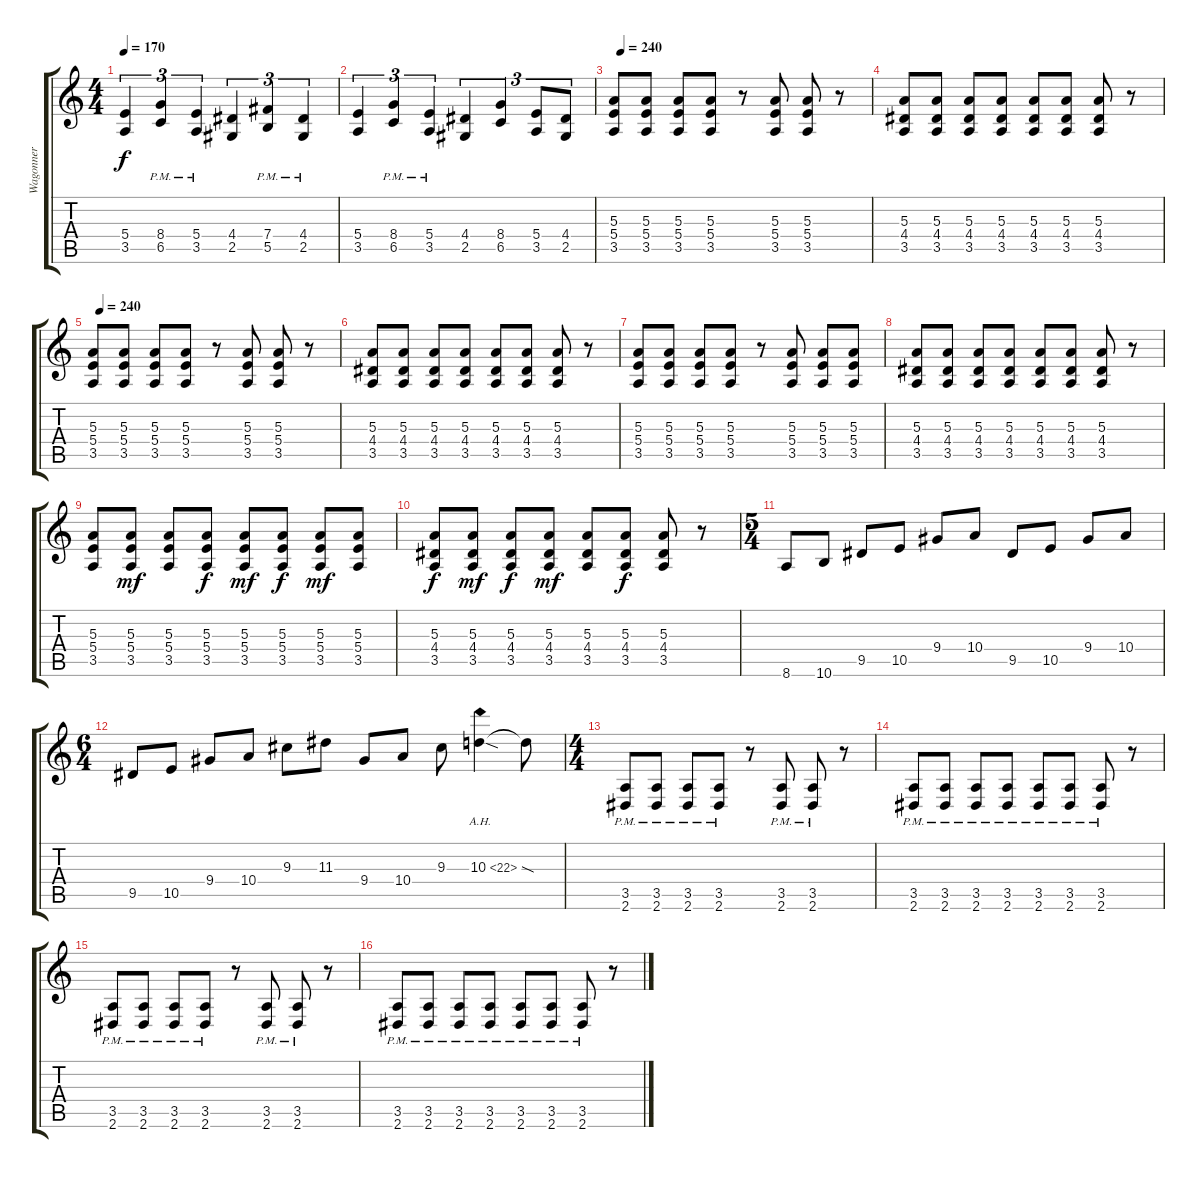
\track ("Wagonner" "Wagonner") {instrument distortionguitar}
\staff {score tabs}
\tuning (Db4 Ab3 E3 B2 Gb2 Db2) {hide}
\ts (4 4)
\tempo 170
\clef g2
\ks c
(5.4 3.5).4{tu (3 2) dy f} (8.4{pm} 6.5{pm}).4{tu (3 2)} (5.4{pm} 3.5{pm}).4{tu (3 2)} (4.4 2.5).4{tu (3 2)} (7.4{pm} 5.5{pm}).4{tu (3 2)} (4.4{pm} 2.5{pm}).4{tu (3 2)} |
(5.4 3.5).4{tu (3 2)} (8.4{pm} 6.5{pm}).4{tu (3 2)} (5.4{pm} 3.5{pm}).4{tu (3 2)} (4.4 2.5).4{tu (3 2)} (8.4 6.5).4{tu (3 2)} (5.4 3.5).8{tu (3 2)} (4.4 2.5).8{tu (3 2)} |
\tempo (240 0.03125)
(5.3 5.4 3.5).8 (5.3 5.4 3.5).8 (5.3 5.4 3.5).8 (5.3 5.4 3.5).8 r.8 (5.3 5.4 3.5).8 (5.3 5.4 3.5).8 r.8 |
(5.3 4.4 3.5).8 (5.3 4.4 3.5).8 (5.3 4.4 3.5).8 (5.3 4.4 3.5).8 (5.3 4.4 3.5).8 (5.3 4.4 3.5).8 (5.3 4.4 3.5).8 r.8 |
\tempo (240 0.03125)
(5.3 5.4 3.5).8 (5.3 5.4 3.5).8 (5.3 5.4 3.5).8 (5.3 5.4 3.5).8 r.8 (5.3 5.4 3.5).8 (5.3 5.4 3.5).8 r.8 |
(5.3 4.4 3.5).8 (5.3 4.4 3.5).8 (5.3 4.4 3.5).8 (5.3 4.4 3.5).8 (5.3 4.4 3.5).8 (5.3 4.4 3.5).8 (5.3 4.4 3.5).8 r.8 |
(5.3 5.4 3.5).8 (5.3 5.4 3.5).8 (5.3 5.4 3.5).8 (5.3 5.4 3.5).8 r.8 (5.3 5.4 3.5).8 (5.3 5.4 3.5).8 (5.3 5.4 3.5).8 |
(5.3 4.4 3.5).8 (5.3 4.4 3.5).8 (5.3 4.4 3.5).8 (5.3 4.4 3.5).8 (5.3 4.4 3.5).8 (5.3 4.4 3.5).8 (5.3 4.4 3.5).8 r.8 |
(5.3 5.4 3.5).8 (5.3 5.4 3.5).8{dy mf} (5.3 5.4 3.5).8 (5.3 5.4 3.5).8{dy f} (5.3 5.4 3.5).8{dy mf} (5.3 5.4 3.5).8{dy f} (5.3 5.4 3.5).8{dy mf} (5.3 5.4 3.5).8 |
(5.3 4.4 3.5).8{dy f} (5.3 4.4 3.5).8{dy mf} (5.3 4.4 3.5).8{dy f} (5.3 4.4 3.5).8{dy mf} (5.3 4.4 3.5).8 (5.3 4.4 3.5).8{dy f} (5.3 4.4 3.5).8 r.8 |
\ts (5 4)
8.6.8 10.6.8 9.5.8 10.5.8 9.4.8 10.4.8 9.5.8 10.5.8 9.4.8 10.4.8 |
\ts (6 4)
9.5.8 10.5.8 9.4.8 10.4.8 9.3.8 11.3.8 9.4.8 10.4.8 9.3.8 10.3{ah 12 sod}.4 10.3{t}.8 |
\ts (4 4)
(3.5{pm} 2.6{pm}).8 (3.5{pm} 2.6{pm}).8 (3.5{pm} 2.6{pm}).8 (3.5{pm} 2.6{pm}).8 r.8 (3.5{pm} 2.6{pm}).8 (3.5{pm} 2.6{pm}).8 r.8 |
(3.5{pm} 2.6{pm}).8 (3.5{pm} 2.6{pm}).8 (3.5{pm} 2.6{pm}).8 (3.5{pm} 2.6{pm}).8 (3.5{pm} 2.6{pm}).8 (3.5{pm} 2.6{pm}).8 (3.5{pm} 2.6{pm}).8 r.8 |
(3.5{pm} 2.6{pm}).8 (3.5{pm} 2.6{pm}).8 (3.5{pm} 2.6{pm}).8 (3.5{pm} 2.6{pm}).8 r.8 (3.5{pm} 2.6{pm}).8 (3.5{pm} 2.6{pm}).8 r.8 |
(3.5{pm} 2.6{pm}).8 (3.5{pm} 2.6{pm}).8 (3.5{pm} 2.6{pm}).8 (3.5{pm} 2.6{pm}).8 (3.5{pm} 2.6{pm}).8 (3.5{pm} 2.6{pm}).8 (3.5{pm} 2.6{pm}).8 r.8
